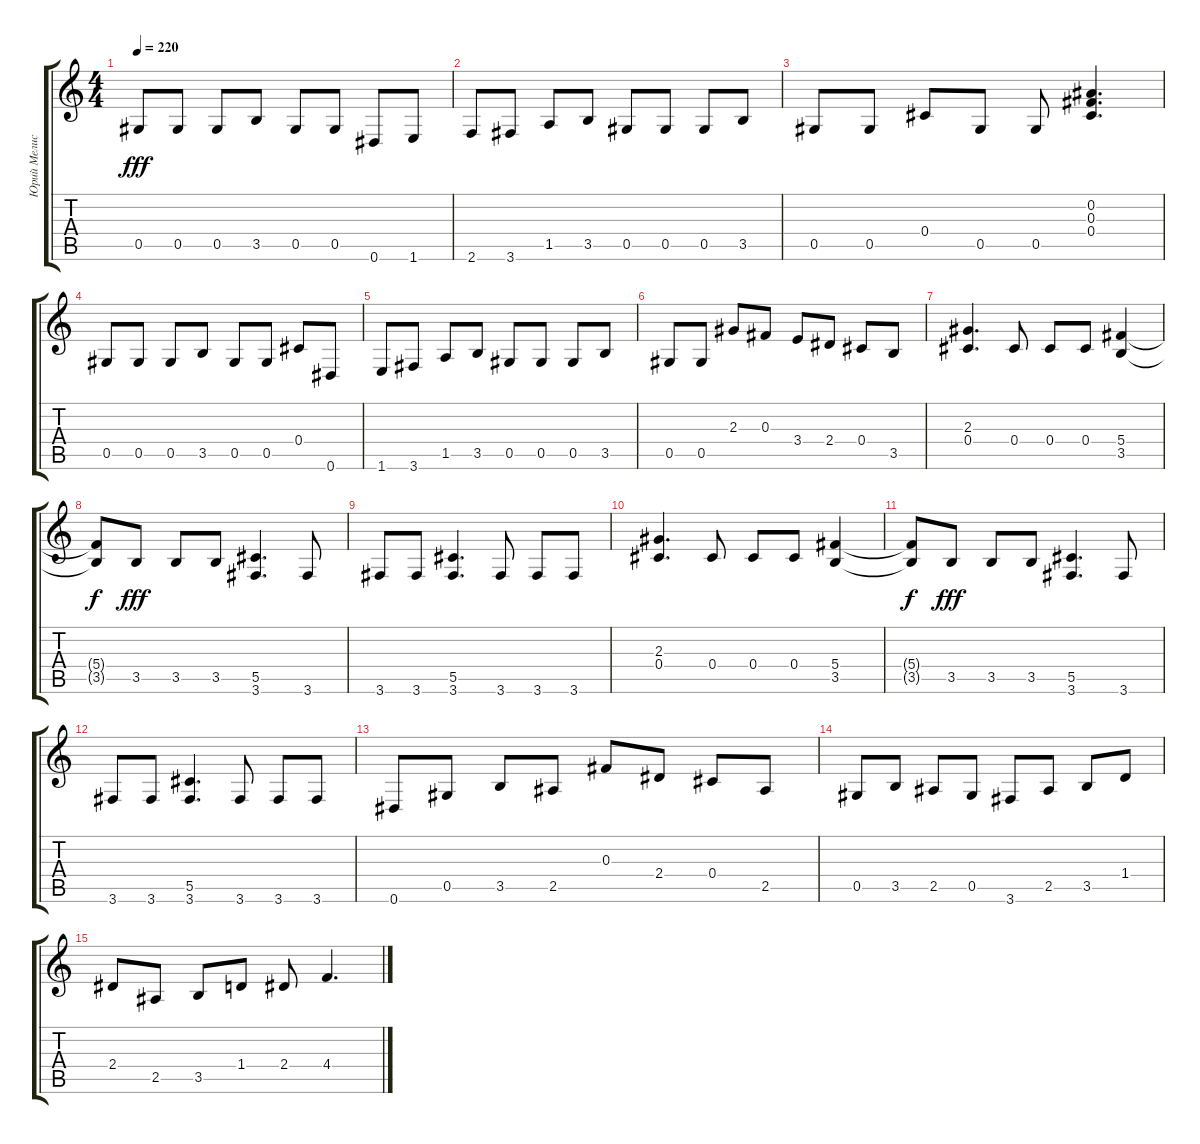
\track ("Юрий Мелисов" "Юрий Мелис") {instrument distortionguitar}
\staff {score tabs}
\tuning (Eb4 Bb3 Gb3 Db3 Ab2 Eb2) {hide}
\ts (4 4)
\tempo 220
\clef g2
\ks c
0.5.8{dy fff} 0.5.8 0.5.8 3.5.8 0.5.8 0.5.8 0.6.8 1.6.8 |
2.6.8 3.6.8 1.5.8 3.5.8 0.5.8 0.5.8 0.5.8 3.5.8 |
0.5.8 0.5.8 0.4.8 0.5.8 0.5.8 (0.2 0.3 0.4).4{d} |
0.5.8 0.5.8 0.5.8 3.5.8 0.5.8 0.5.8 0.4.8 0.6.8 |
1.6.8 3.6.8 1.5.8 3.5.8 0.5.8 0.5.8 0.5.8 3.5.8 |
0.5.8 0.5.8 2.3.8 0.3.8 3.4.8 2.4.8 0.4.8 3.5.8 |
(2.3 0.4).4{d} 0.4.8 0.4.8 0.4.8 (5.4 3.5).4 |
(5.4{t} 3.5{t}).8{dy f} 3.5.8{dy fff} 3.5.8 3.5.8 (5.5 3.6).4{d} 3.6.8 |
3.6.8 3.6.8 (5.5 3.6).4{d} 3.6.8 3.6.8 3.6.8 |
(2.3 0.4).4{d} 0.4.8 0.4.8 0.4.8 (5.4 3.5).4 |
(5.4{t} 3.5{t}).8{dy f} 3.5.8{dy fff} 3.5.8 3.5.8 (5.5 3.6).4{d} 3.6.8 |
3.6.8 3.6.8 (5.5 3.6).4{d} 3.6.8 3.6.8 3.6.8 |
0.6.8 0.5.8 3.5.8 2.5.8 0.3.8 2.4.8 0.4.8 2.5.8 |
0.5.8 3.5.8 2.5.8 0.5.8 3.6.8 2.5.8 3.5.8 1.4.8 |
2.4.8 2.5.8 3.5.8 1.4.8 2.4.8 4.4.4{d}
